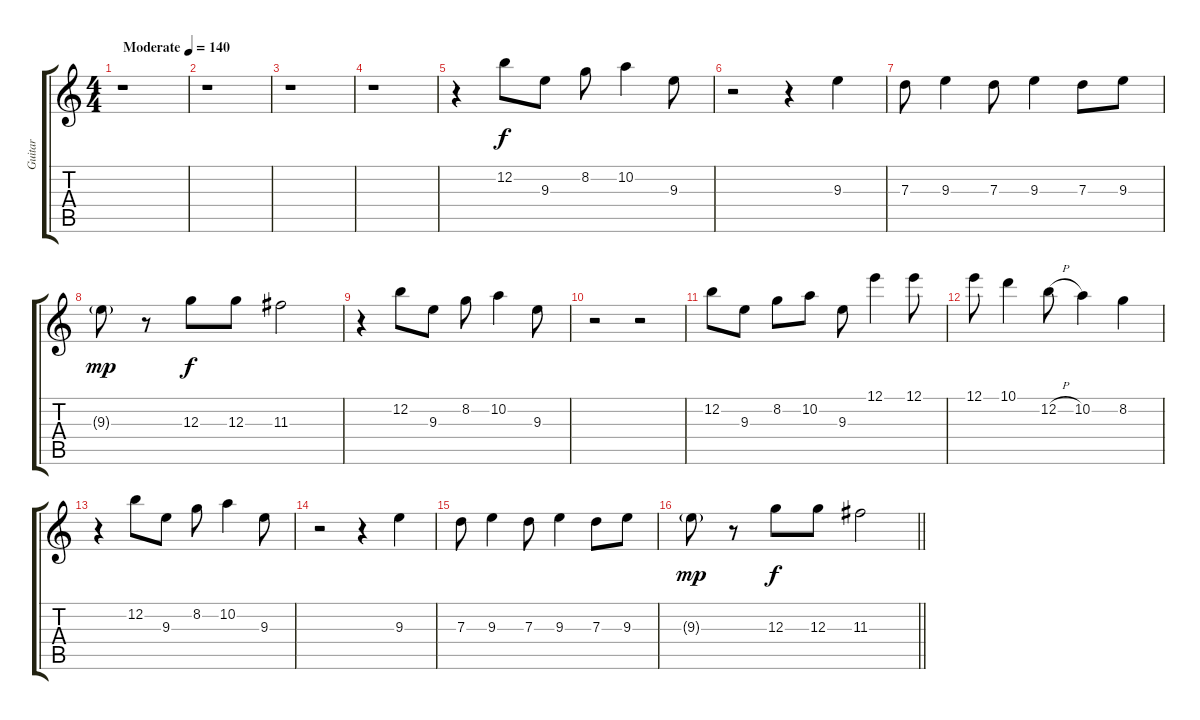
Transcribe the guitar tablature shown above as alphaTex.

\track ("Guitar" "Guitar") {instrument distortionguitar bank 255}
\staff {score tabs}
\tuning (E4 B3 G3 D3 A2 E2) {hide}
\ts (4 4)
\tempo (140 "Moderate")
\clef g2
\ks c
r.1{dy f instrument distortionguitar} |
r.1 |
r.1 |
r.1 |
r.4 12.2.8 9.3.8 8.2.8 10.2.4 9.3.8 |
r.2 r.4 9.3.4 |
7.3.8 9.3.4 7.3.8 9.3.4 7.3.8 9.3.8 |
9.3{g}.8{dy mp} r.8 12.3.8{dy f} 12.3.8 11.3.2 |
r.4 12.2.8 9.3.8 8.2.8 10.2.4 9.3.8 |
r.2 r.2 |
12.2.8 9.3.8 8.2.8 10.2.8 9.3.8 12.1.4 12.1.8 |
12.1.8 10.1.4 12.2{h}.8 10.2.4 8.2.4 |
r.4 12.2.8 9.3.8 8.2.8 10.2.4 9.3.8 |
r.2 r.4 9.3.4 |
7.3.8 9.3.4 7.3.8 9.3.4 7.3.8 9.3.8 |
\barLineRight lightlight
9.3{g}.8{dy mp} r.8 12.3.8{dy f} 12.3.8 11.3.2
